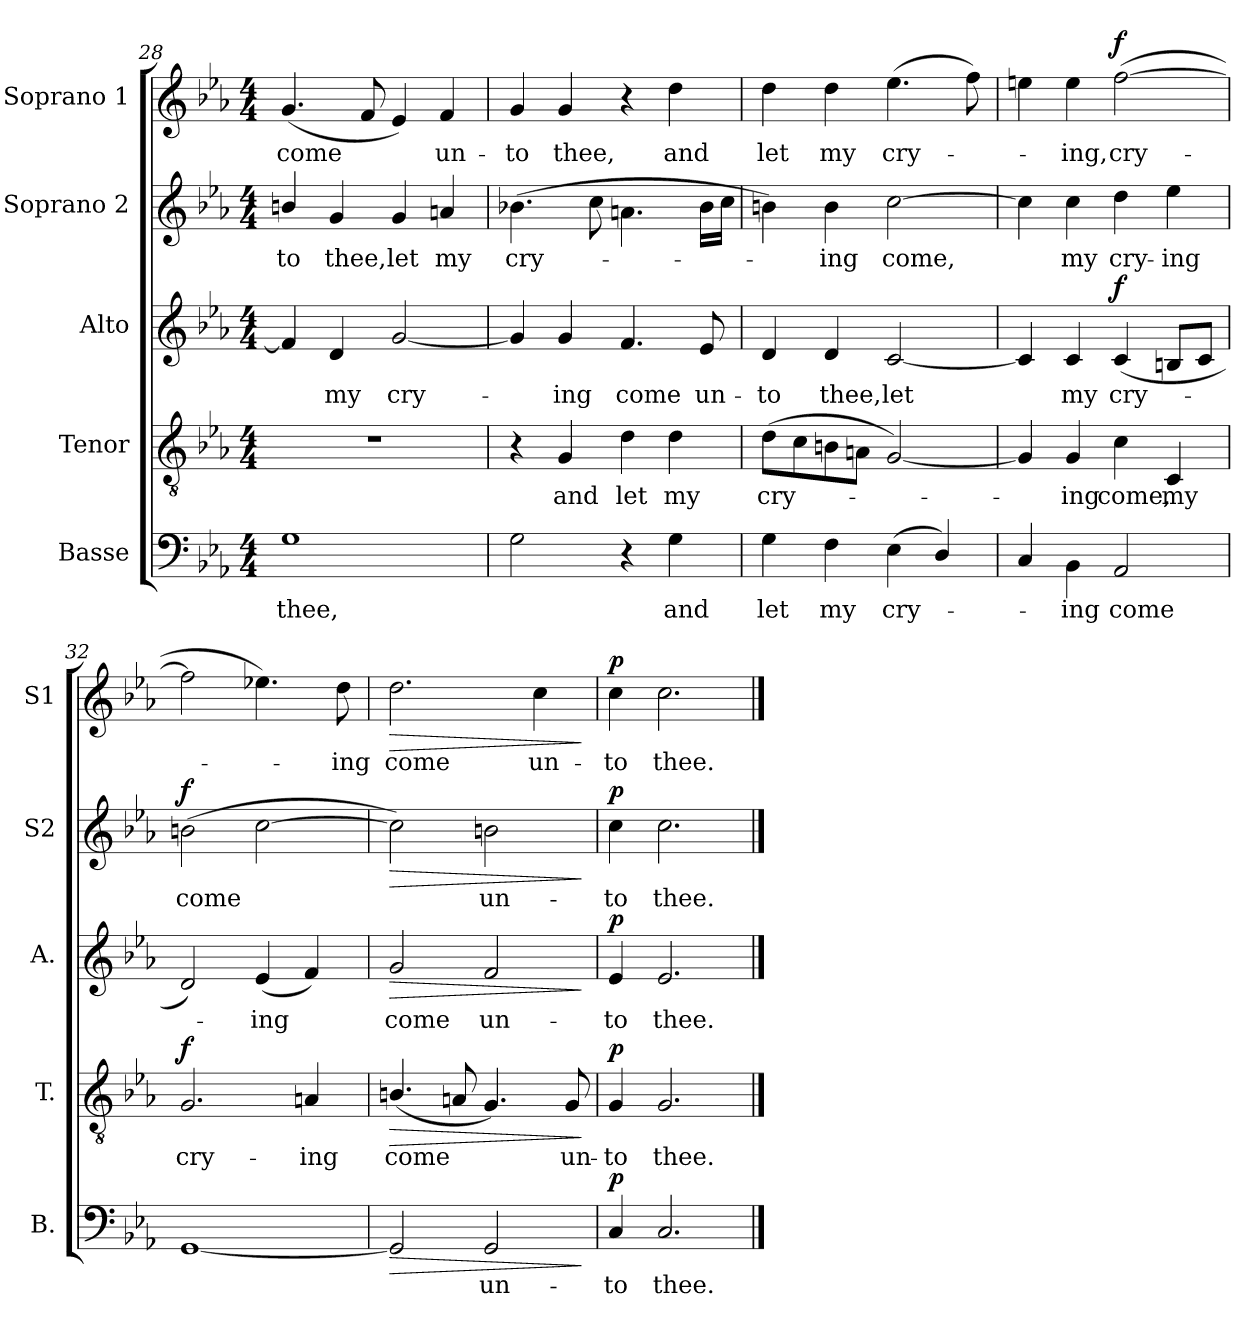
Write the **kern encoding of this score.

**kern	**text	**dynam	**kern	**text	**dynam	**kern	**text	**dynam	**kern	**text	**dynam	**kern	**text	**dynam
*part5	*part5	*part5	*part4	*part4	*part4	*part3	*part3	*part3	*part2	*part2	*part2	*part1	*part1	*part1
*staff5	*staff5	*staff5	*staff4	*staff4	*staff4	*staff3	*staff3	*staff3	*staff2	*staff2	*staff2	*staff1	*staff1	*staff1
*I"Basse	*	*	*I"Tenor	*	*	*I"Alto	*	*	*I"Soprano 2	*	*	*I"Soprano 1	*	*
*I'B.	*	*	*I'T.	*	*	*I'A.	*	*	*I'S2	*	*	*I'S1	*	*
*clefF4	*	*	*clefGv2	*	*	*clefG2	*	*	*clefG2	*	*	*clefG2	*	*
*k[b-e-a-]	*	*	*k[b-e-a-]	*	*	*k[b-e-a-]	*	*	*k[b-e-a-]	*	*	*k[b-e-a-]	*	*
*E-:	*	*	*E-:	*	*	*E-:	*	*	*E-:	*	*	*E-:	*	*
*M4/4	*	*	*M4/4	*	*	*M4/4	*	*	*M4/4	*	*	*M4/4	*	*
=28	=28	=28	=28	=28	=28	=28	=28	=28	=28	=28	=28	=28	=28	=28
!	!LO:LY:b	!	!	!	!	!	!	!	!	!LO:LY:b	!	!	!LO:LY:b	!
1G	thee,	.	1r	.	.	4f/]	.	.	4bn/	-to	.	(<4.g/	come	.
!	!	!	!	!	!	!	!LO:LY:b	!	!	!LO:LY:b	!	!	!	!
.	.	.	.	.	.	4d/	my	.	4g/	thee,	.	.	.	.
.	.	.	.	.	.	.	.	.	.	.	.	8f/	.	.
!	!	!	!	!	!	!	!LO:LY:b	!	!	!LO:LY:b	!	!	!	!
.	.	.	.	.	.	[2g/	cry-	.	4g/	let	.	4e-/)	.	.
!	!	!	!	!	!	!	!	!	!	!LO:LY:b	!	!	!LO:LY:b	!
.	.	.	.	.	.	.	.	.	4an/	my	.	4f/	un-	.
=29	=29	=29	=29	=29	=29	=29	=29	=29	=29	=29	=29	=29	=29	=29
!	!	!	!	!	!	!	!	!	!	!LO:LY:b	!	!	!LO:LY:b	!
2G\	.	.	4r	.	.	4g/]	.	.	(>4.b-X\	cry-	.	4g/	-to	.
!	!	!	!	!LO:LY:b	!	!	!LO:LY:b	!	!	!	!	!	!LO:LY:b	!
.	.	.	4G/	and	.	4g/	ing	.	.	.	.	4g/	thee,	.
.	.	.	.	.	.	.	.	.	8cc\	.	.	.	.	.
!	!	!	!	!LO:LY:b	!	!	!LO:LY:b	!	!	!	!	!	!	!
4r	.	.	4d\	let	.	4.f/	come	.	4.an\	.	.	4r	.	.
!	!LO:LY:b	!	!	!LO:LY:b	!	!	!	!	!	!	!	!	!LO:LY:b	!
4G\	and	.	4d\	my	.	.	.	.	.	.	.	4dd\	and	.
!	!	!	!	!	!	!	!LO:LY:b	!	!	!	!	!	!	!
.	.	.	.	.	.	8e-/	un-	.	16b-\LL	.	.	.	.	.
.	.	.	.	.	.	.	.	.	16cc\JJ	.	.	.	.	.
!!LO:PB:g=z
=30	=30	=30	=30	=30	=30	=30	=30	=30	=30	=30	=30	=30	=30	=30
!	!LO:LY:b	!	!	!LO:LY:b	!	!	!LO:LY:b	!	!	!	!	!	!LO:LY:b	!
4G\	let	.	(>8d\L	cry-	.	4d/	to	.	4bn\)	.	.	4dd\	let	.
.	.	.	8c\	.	.	.	.	.	.	.	.	.	.	.
!	!LO:LY:b	!	!	!	!	!	!LO:LY:b	!	!	!LO:LY:b	!	!	!LO:LY:b	!
4F\	my	.	8Bn\	.	.	4d/	thee,	.	4b\	-ing	.	4dd\	my	.
.	.	.	8An\J	.	.	.	.	.	.	.	.	.	.	.
!	!LO:LY:b	!	!	!	!	!	!LO:LY:b	!	!	!LO:LY:b	!	!	!LO:LY:b	!
(>4E-\	cry-	.	[2G/)	.	.	[2c/	let	.	[2cc\	come,	.	(>4.ee-\	cry-	.
4D/)	.	.	.	.	.	.	.	.	.	.	.	.	.	.
.	.	.	.	.	.	.	.	.	.	.	.	8ff\)	.	.
=31	=31	=31	=31	=31	=31	=31	=31	=31	=31	=31	=31	=31	=31	=31
4C/	.	.	4G/]	.	.	4c/]	.	.	4cc\]	.	.	4een\	.	.
!	!LO:LY:b	!	!	!LO:LY:b	!	!	!LO:LY:b	!	!	!LO:LY:b	!	!	!LO:LY:b	!
4BB-\	-ing	.	4G/	-ing	.	4c/	my	.	4cc\	my	.	4ee\	-ing,	.
!	!LO:LY:b	!	!	!LO:LY:b	!	!	!LO:LY:b	!LO:DY:a	!	!LO:LY:b	!	!	!LO:LY:b	!LO:DY:a
2AA-/	come	.	4c\	come,	.	(<4c/	cry-	f	4dd\	cry-	.	(>[2ff\	cry-	f
!	!	!	!	!LO:LY:b	!	!	!	!	!	!LO:LY:b	!	!	!	!
.	.	.	4C/	my	.	8Bn/L	.	.	4ee-\	-ing	.	.	.	.
.	.	.	.	.	.	8c/J	.	.	.	.	.	.	.	.
=32	=32	=32	=32	=32	=32	=32	=32	=32	=32	=32	=32	=32	=32	=32
!	!	!	!	!LO:LY:b	!LO:DY:a	!	!	!	!	!LO:LY:b	!LO:DY:a	!	!	!
[1GG	.	.	2.G/	cry-	f	2d/)	.	.	(>2bn\	come	f	2ff\]	.	.
!	!	!	!	!	!	!	!LO:LY:b	!	!	!	!	!	!	!
.	.	.	.	.	.	(<4e-/	-ing	.	[2cc\	.	.	4.ee-X\)	.	.
!	!	!	!	!LO:LY:b	!	!	!	!	!	!	!	!	!	!
.	.	.	4An/	-ing	.	4f/)	.	.	.	.	.	.	.	.
!	!	!	!	!	!	!	!	!	!	!	!	!	!LO:LY:b	!
.	.	.	.	.	.	.	.	.	.	.	.	8dd\	-ing	.
=33	=33	=33	=33	=33	=33	=33	=33	=33	=33	=33	=33	=33	=33	=33
!	!	!LO:HP:b	!	!LO:LY:b	!LO:HP:b	!	!LO:LY:b	!LO:HP:b	!	!	!LO:HP:b	!	!LO:LY:b	!LO:HP:b
2GG/]	.	>	(<4.Bn/	come	>	2g/	come	>	2cc\])	.	>	2.dd\	come	>
.	.	.	8An/	.	.	.	.	.	.	.	.	.	.	.
!	!LO:LY:b	!	!	!	!	!	!LO:LY:b	!	!	!LO:LY:b	!	!	!	!
2GG/	un-	.	4.G/)	.	.	2f/	un-	.	2bn\	un-	.	.	.	.
!	!	!	!	!	!	!	!	!	!	!	!	!	!LO:LY:b	!
.	.	.	.	.	.	.	.	.	.	.	.	4cc\	un-	.
!	!	!	!	!LO:LY:b	!	!	!	!	!	!	!	!	!	!
.	.	.	8G/	un-	.	.	.	.	.	.	.	.	.	.
.	.	]	.	.	]	.	.	]	.	.	]	.	.	]
=34	=34	=34	=34	=34	=34	=34	=34	=34	=34	=34	=34	=34	=34	=34
!	!LO:LY:b	!LO:DY:a	!	!LO:LY:b	!LO:DY:a	!	!LO:LY:b	!LO:DY:a	!	!LO:LY:b	!LO:DY:a	!	!LO:LY:b	!LO:DY:a
4C/	-to	p	4G/	-to	p	4e-/	-to	p	4cc\	-to	p	4cc\	-to	p
!	!LO:LY:b	!	!	!LO:LY:b	!	!	!LO:LY:b	!	!	!LO:LY:b	!	!	!LO:LY:b	!
2.C/	thee.	.	2.G/	thee.	.	2.e-/	thee.	.	2.cc\	thee.	.	2.cc\	thee.	.
==	==	==	==	==	==	==	==	==	==	==	==	==	==	==
*-	*-	*-	*-	*-	*-	*-	*-	*-	*-	*-	*-	*-	*-	*-
